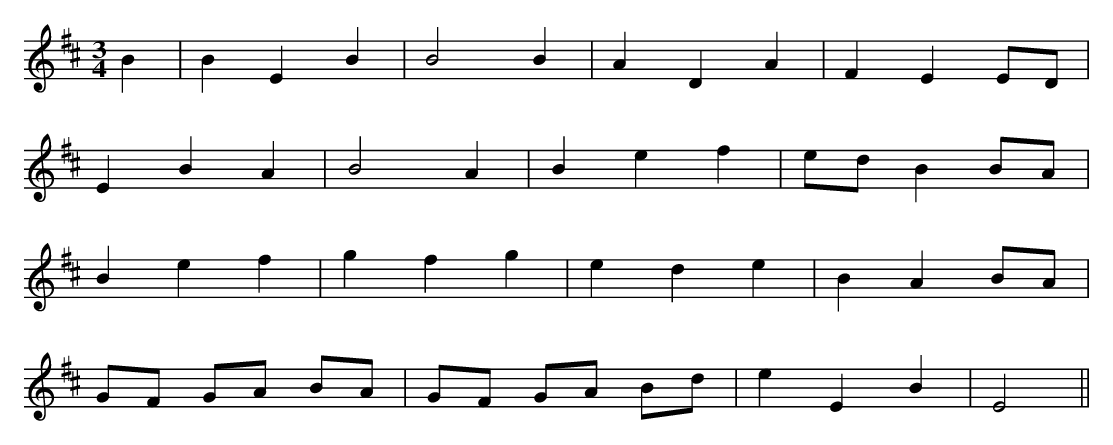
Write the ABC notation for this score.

X:1
M:3/4
K:Edor
B2|B2 E2 B2|B4 B2|A2 D2 A2|F2 E2 ED|
E2 B2 A2|B4 A2|B2 e2 f2|ed B2 BA|
B2 e2 f2|g2 f2 g2|e2 d2 e2|B2 A2 BA|
GF GA BA|GF GA Bd|e2 E2 B2|E4||
